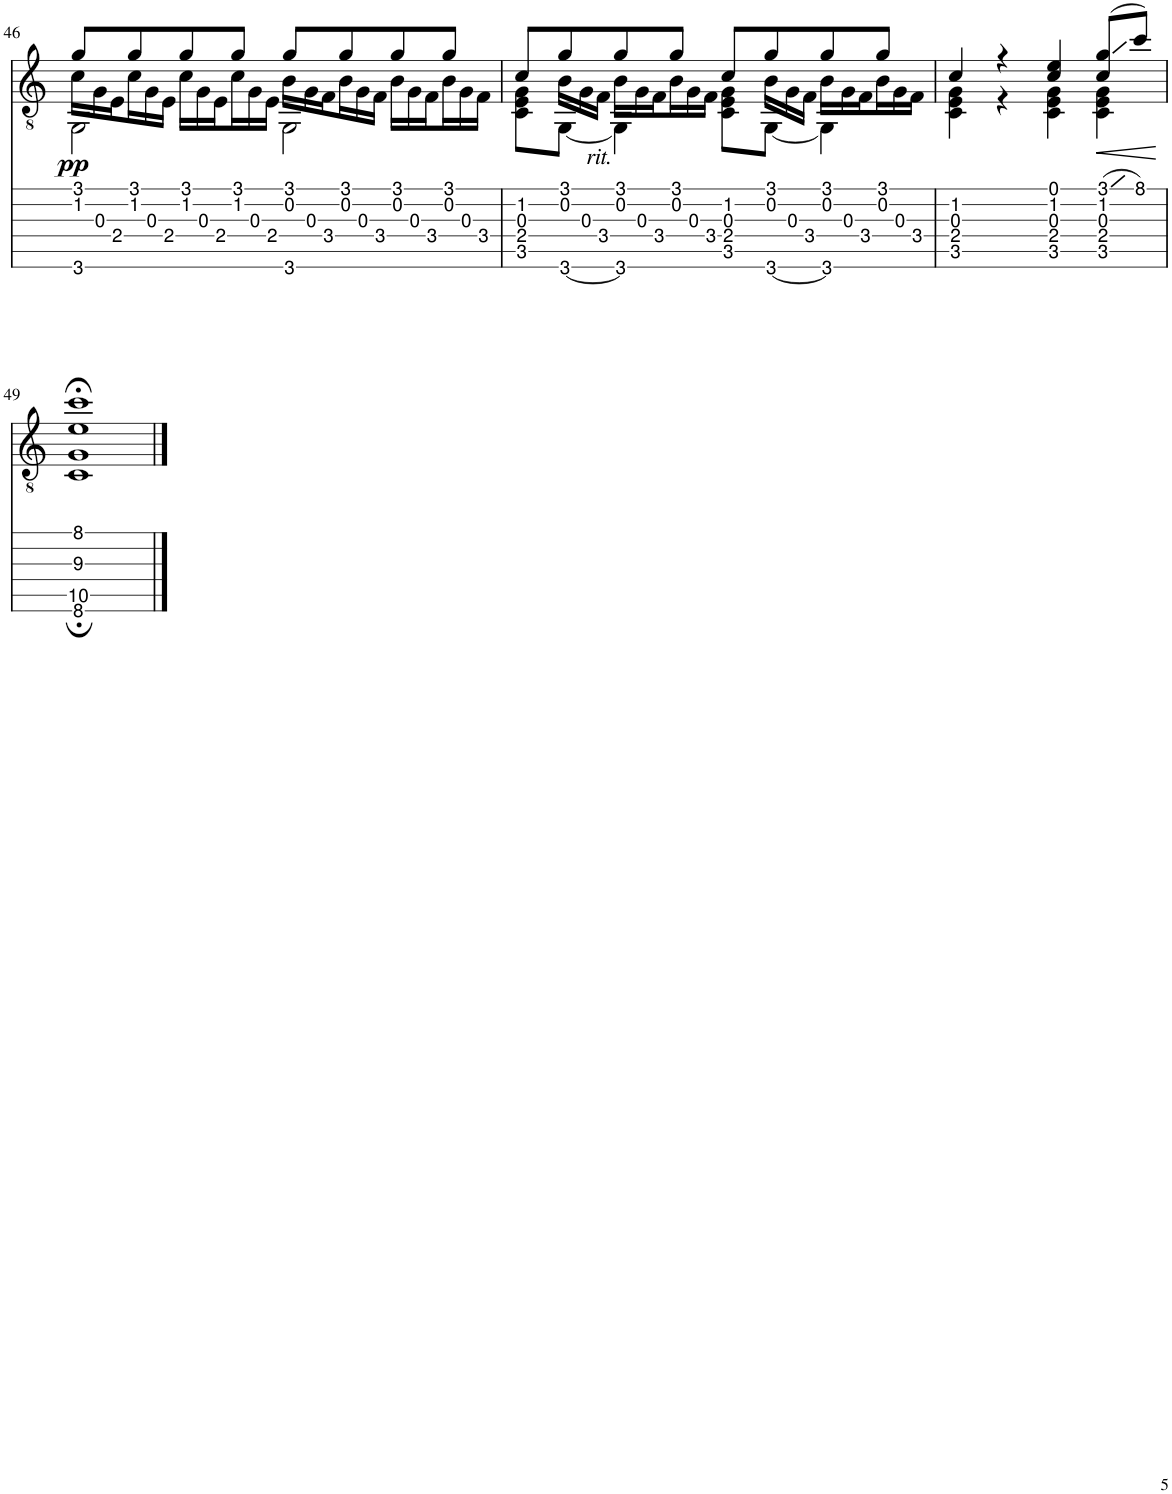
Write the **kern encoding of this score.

**kern	**kern	**dynam
*part1	*part1	*part1
*staff2	*staff1	*staff1/2
*I"Guitar	*	*
*I'Guit.	*	*
!!LO:PB:g=z
*	*clefGv2	*
*k[]	*k[]	*
*M4/4	*M4/4	*
*met(c)	*met(c)	*
=46	=46	=46
*^	*^	*
*	*^	*	*^	*
*	*	*Xbrackettup	*	*	*Xbrackettup	*
!	!	!	!	!	!	!LO:DY:b
8gL	2GG	24cLL	8g/L	2GG\	24c\LL	pp
.	.	24G	.	.	24G\	.
.	.	24EJ	.	.	24E\	.
8gJ	.	24cL	8g/	.	24c\	.
.	.	24G	.	.	24G\	.
.	.	24EJJ	.	.	24E\JJ	.
8gL	.	24cLL	8g/	.	24c\LL	.
.	.	24G	.	.	24G\	.
.	.	24EJ	.	.	24E\	.
8gJ	.	24cL	8g/J	.	24c\	.
.	.	24G	.	.	24G\	.
.	.	24EJJ	.	.	24E\JJ	.
8gL	2GG	24BLL	8g/L	2GG\	24B\LL	.
.	.	24G	.	.	24G\	.
.	.	24FJ	.	.	24F\	.
8gJ	.	24BL	8g/	.	24B\	.
.	.	24G	.	.	24G\	.
.	.	24FJJ	.	.	24F\JJ	.
8gL	.	24BLL	8g/	.	24B\LL	.
.	.	24G	.	.	24G\	.
.	.	24FJ	.	.	24F\	.
8gJ	.	24BL	8g/J	.	24B\	.
.	.	24G	.	.	24G\	.
.	.	24FJJ	.	.	24F\JJ	.
=47	=47	=47	=47	=47	=47	=47
8cL	8C\ 8E\ 8G\L	8r	8c/L	8C\ 8E\ 8G\L	8ryy	.
8gJ	[8GGJ	24BLL	8g/	[8GG\J	24B\LL	.
.	.	24G	.	.	24G\	.
!	!	!	!	!	!LO:TX:b:i:t=rit.	!
.	.	24FJJ	.	.	24F\JJ	.
8gL	4GG]	24BLL	8g/	4GG\]	24B\LL	.
.	.	24G	.	.	24G\	.
.	.	24FJ	.	.	24F\	.
8gJ	.	24BL	8g/J	.	24B\	.
.	.	24G	.	.	24G\	.
.	.	24FJJ	.	.	24F\JJ	.
8cL	8C\ 8E\ 8G\L	8r	8c/L	8C\ 8E\ 8G\L	8ryy	.
8gJ	[8GGJ	24BLL	8g/	[8GG\J	24B\LL	.
.	.	24G	.	.	24G\	.
.	.	24FJJ	.	.	24F\JJ	.
8gL	4GG]	24BLL	8g/	4GG\]	24B\LL	.
.	.	24G	.	.	24G\	.
.	.	24FJ	.	.	24F\	.
8gJ	.	24BL	8g/J	.	24B\	.
.	.	24G	.	.	24G\	.
.	.	24FJJ	.	.	24F\JJ	.
*	*v	*v	*	*	*	*
*	*	*	*v	*v	*
=48	=48	=48	=48	=48
4c	4C 4E 4G	4c/	4C\ 4E\ 4G\	.
4r	4r	4r	4r	.
4c 4e	4C 4E 4G	4c/ 4e/	4C\ 4E\ 4G\	.
8c\ 8g\L	4C 4E 4G	(8c/ 8g/L	4C\ 4E\ 4G\	.
8ccJ	.	8cc/J)	.	.
*v	*v	*	*	*
*	*v	*v	*
!!LO:LB:g=z
=49	=49	=49
1C; 1G; 1e; 1cc;	1C;< 1G;< 1e;< 1cc;<	.
==	==	==
*-	*-	*-
